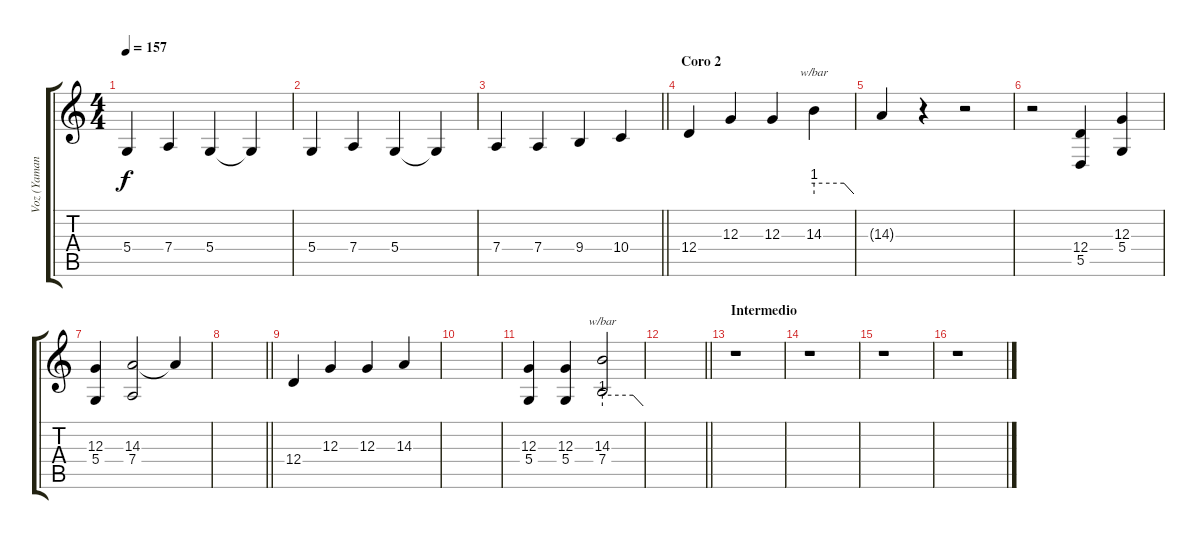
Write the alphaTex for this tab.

\track ("Voz (Yamanaka)" "Voz (Yaman") {instrument electricgrandpiano}
\staff {score tabs}
\tuning (E4 B3 G3 D3 A2 E2) {hide}
\ts (4 4)
\tempo 157
\clef g2
\ks c
5.4.4{dy f} 7.4.4 5.4.4 5.4{t}.4 |
5.4.4 7.4.4 5.4.4 5.4{t}.4 |
\barLineRight lightlight
7.4.4 7.4.4 9.4.4 10.4.4 |
\section ("" "Coro 2")
12.4.4 12.3.4 12.3.4 14.3.4{tbe (custom default 0 4 45 4 60 0)} |
14.3{t}.4 r.4 r.2 |
r.2 (12.4 5.5).4 (12.3 5.4).4 |
(12.3 5.4).4 (14.3 7.4).2 14.3{t}.4 |
\barLineRight lightlight
|
12.4.4 12.3.4 12.3.4 14.3.4 |
|
(12.3 5.4).4 (12.3 5.4).4 (14.3 7.4).2{tbe (custom default 0 4 45 4 60 0)} |
\barLineRight lightlight
|
\section ("" "Intermedio")
r.1 |
r.1 |
r.1 |
r.1
